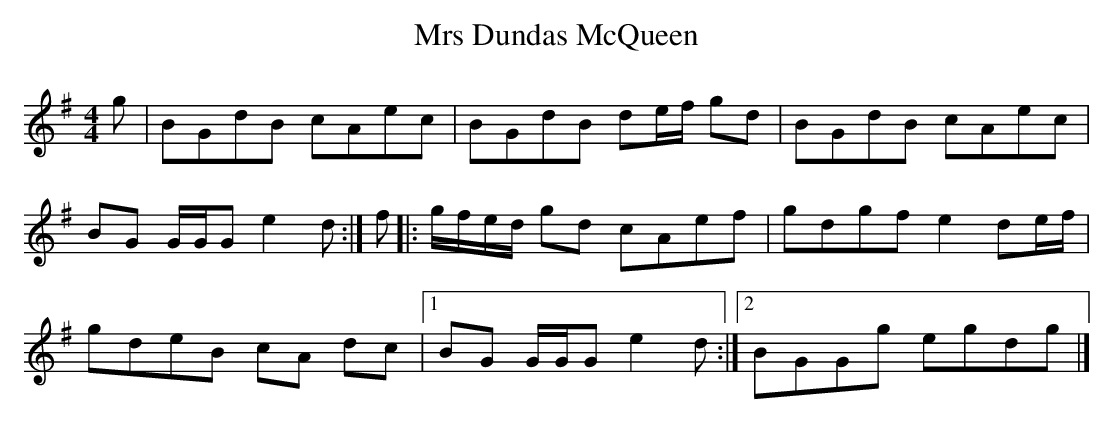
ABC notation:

X:1
T:Mrs Dundas McQueen
M:4/4
L:1/8
K:G
g | BGdB cAec | BGdB de/f/ gd | BGdB cAec |
BG G/G/G e2 d :|f |: g/f/e/d/ gd cAef | gdgf e2 de/f/ |
gdeB cA dc |1 BG G/G/G e2 d :|2 BGGg egdg |]
